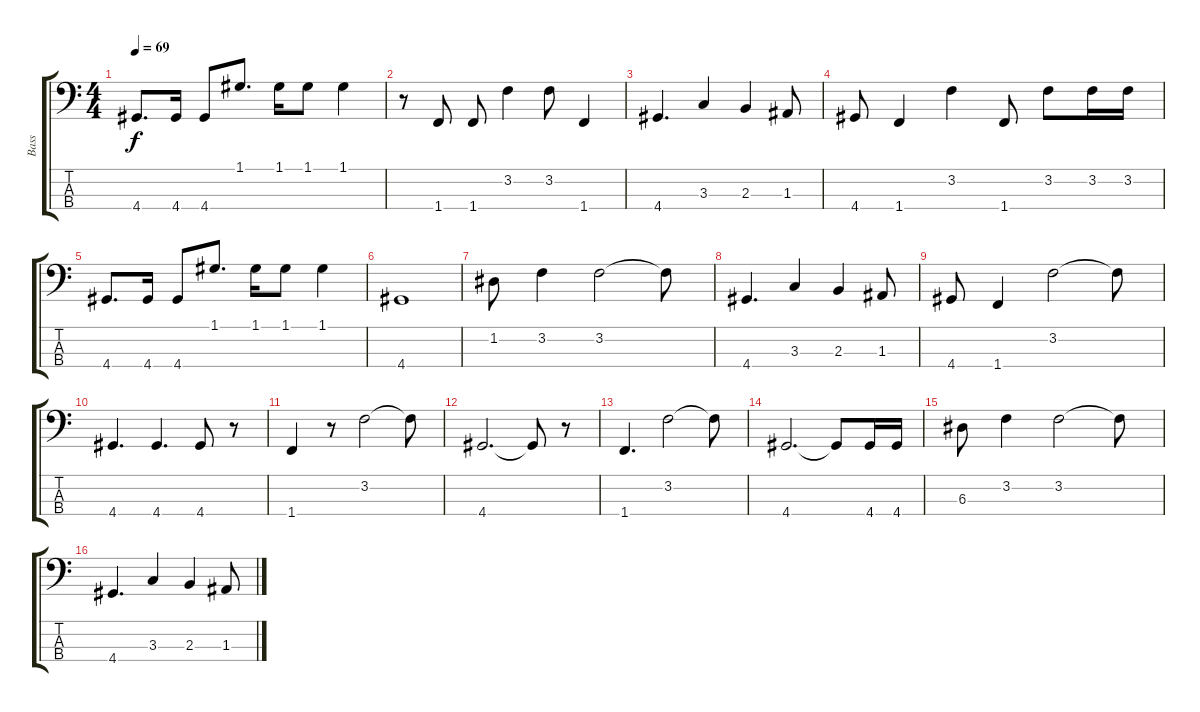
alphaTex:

\track ("Bass" "Bass") {instrument electricbasspick}
\staff {score tabs}
\tuning (G2 D2 A1 E1) {hide}
\ts (4 4)
\tempo 69
\clef f4
\ks c
4.4.8{d dy f} 4.4.16 4.4.8 1.1.8{d} 1.1.16 1.1.8 1.1.4 |
r.8 1.4.8 1.4.8 3.2.4 3.2.8 1.4.4 |
4.4.4{d} 3.3.4 2.3.4 1.3.8 |
4.4.8 1.4.4 3.2.4 1.4.8 3.2.8 3.2.16 3.2.16 |
4.4.8{d} 4.4.16 4.4.8 1.1.8{d} 1.1.16 1.1.8 1.1.4 |
4.4.1 |
1.2.8 3.2.4 3.2.2 3.2{t}.8 |
4.4.4{d} 3.3.4 2.3.4 1.3.8 |
4.4.8 1.4.4 3.2.2 3.2{t}.8 |
4.4.4{d} 4.4.4{d} 4.4.8 r.8 |
1.4.4 r.8 3.2.2 3.2{t}.8 |
4.4.2{d} 4.4{t}.8 r.8 |
1.4.4{d} 3.2.2 3.2{t}.8 |
4.4.2{d} 4.4{t}.8 4.4.16 4.4.16 |
6.3.8 3.2.4 3.2.2 3.2{t}.8 |
4.4.4{d} 3.3.4 2.3.4 1.3.8
